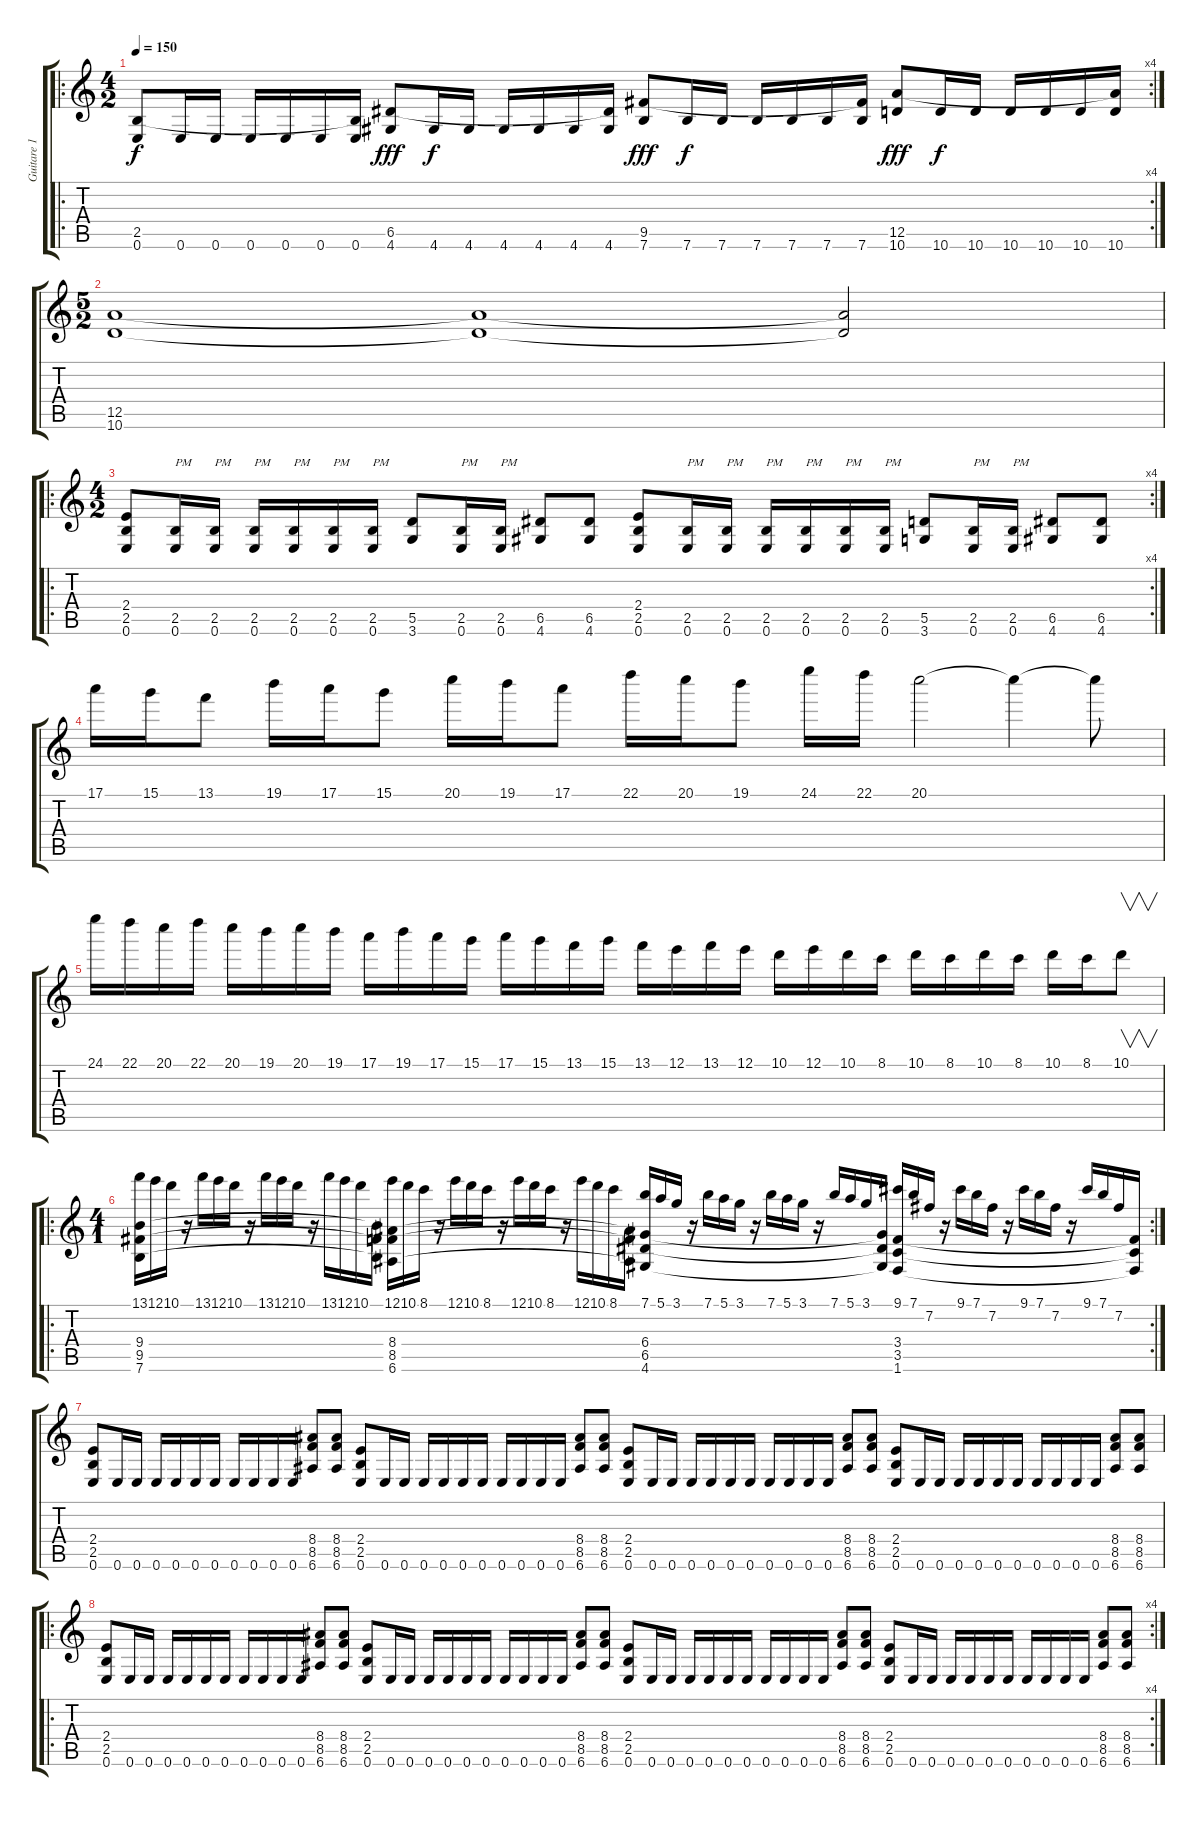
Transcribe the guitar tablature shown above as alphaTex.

\track ("Guitare 1" "Guitare 1") {instrument distortionguitar}
\staff {score tabs}
\tuning (E4 B3 G3 D3 A2 E2) {hide}
\ro
\rc 4
\ts (4 2)
\tempo 150
\clef g2
\ks c
(2.5 0.6).8{dy f} 0.6.16 0.6.16 0.6.16 0.6.16 0.6.16 (2.5{t} 0.6).16 (6.5 4.6).8{dy fff} 4.6.16{dy f} 4.6.16 4.6.16 4.6.16 4.6.16 (6.5{t} 4.6).16 (9.5 7.6).8{dy fff} 7.6.16{dy f} 7.6.16 7.6.16 7.6.16 7.6.16 (9.5{t} 7.6).16 (12.5 10.6).8{dy fff} 10.6.16{dy f} 10.6.16 10.6.16 10.6.16 10.6.16 (12.5{t} 10.6).16 |
\ts (5 2)
(12.5 10.6).1 (12.5{t} 10.6{t}).1 (12.5{t} 10.6{t}).2 |
\ro
\rc 4
\ts (4 2)
(2.4 2.5 0.6).8 (2.5 0.6).16{txt "PM" instrument electricguitarmuted} (2.5 0.6).16{txt "PM"} (2.5 0.6).16{txt "PM"} (2.5 0.6).16{txt "PM"} (2.5 0.6).16{txt "PM"} (2.5 0.6).16{txt "PM"} (5.5 3.6).8{instrument distortionguitar} (2.5 0.6).16{txt "PM" instrument electricguitarmuted} (2.5 0.6).16{txt "PM"} (6.5 4.6).8{instrument distortionguitar} (6.5 4.6).8 (2.4 2.5 0.6).8 (2.5 0.6).16{txt "PM" instrument electricguitarmuted} (2.5 0.6).16{txt "PM"} (2.5 0.6).16{txt "PM"} (2.5 0.6).16{txt "PM"} (2.5 0.6).16{txt "PM"} (2.5 0.6).16{txt "PM"} (5.5 3.6).8{instrument distortionguitar} (2.5 0.6).16{txt "PM" instrument electricguitarmuted} (2.5 0.6).16{txt "PM"} (6.5 4.6).8{instrument distortionguitar} (6.5 4.6).8 |
17.1.16 15.1.16 13.1.8 19.1.16 17.1.16 15.1.8 20.1.16 19.1.16 17.1.8 22.1.16 20.1.16 19.1.8 24.1.16 22.1.16 20.1.2 20.1{t}.4 20.1{t}.8 |
24.1.16 22.1.16 20.1.16 22.1.16 20.1.16 19.1.16 20.1.16 19.1.16 17.1.16 19.1.16 17.1.16 15.1.16 17.1.16 15.1.16 13.1.16 15.1.16 13.1.16 12.1.16 13.1.16 12.1.16 10.1.16 12.1.16 10.1.16 8.1.16 10.1.16 8.1.16 10.1.16 8.1.16 10.1.16 8.1.16 10.1.8{v} |
\ro
\rc 2
\ts (4 1)
(13.1 9.4 9.5 7.6).16 12.1.16 10.1.16 r.16 13.1.16 12.1.16 10.1.16 r.16 13.1.16 12.1.16 10.1.16 r.16 13.1.16 12.1.16 10.1.16 (9.4{t} 9.5{t} 7.6{t}).16 (12.1 8.4 8.5 6.6).16 10.1.16 8.1.16 r.16 12.1.16 10.1.16 8.1.16 r.16 12.1.16 10.1.16 8.1.16 r.16 12.1.16 10.1.16 8.1.16 (8.4{t} 8.5{t} 6.6{t}).16 (7.1 6.4 6.5 4.6).16 5.1.16 3.1.16 r.16 7.1.16 5.1.16 3.1.16 r.16 7.1.16 5.1.16 3.1.16 r.16 7.1.16 5.1.16 3.1.16 (6.4{t} 6.5{t} 4.6{t}).16 (9.1 3.4 3.5 1.6).16 7.1.16 7.2.16 r.16 9.1.16 7.1.16 7.2.16 r.16 9.1.16 7.1.16 7.2.16 r.16 9.1.16 7.1.16 7.2.16 (3.4{t} 3.5{t} 1.6{t}).16 |
(2.4 2.5 0.6).8 0.6.16 0.6.16 0.6.16 0.6.16 0.6.16 0.6.16 0.6.16 0.6.16 0.6.16 0.6.16 (8.4 8.5 6.6).8 (8.4 8.5 6.6).8 (2.4 2.5 0.6).8 0.6.16 0.6.16 0.6.16 0.6.16 0.6.16 0.6.16 0.6.16 0.6.16 0.6.16 0.6.16 (8.4 8.5 6.6).8 (8.4 8.5 6.6).8 (2.4 2.5 0.6).8 0.6.16 0.6.16 0.6.16 0.6.16 0.6.16 0.6.16 0.6.16 0.6.16 0.6.16 0.6.16 (8.4 8.5 6.6).8 (8.4 8.5 6.6).8 (2.4 2.5 0.6).8 0.6.16 0.6.16 0.6.16 0.6.16 0.6.16 0.6.16 0.6.16 0.6.16 0.6.16 0.6.16 (8.4 8.5 6.6).8 (8.4 8.5 6.6).8 |
\ro
\rc 4
(2.4 2.5 0.6).8 0.6.16 0.6.16 0.6.16 0.6.16 0.6.16 0.6.16 0.6.16 0.6.16 0.6.16 0.6.16 (8.4 8.5 6.6).8 (8.4 8.5 6.6).8 (2.4 2.5 0.6).8 0.6.16 0.6.16 0.6.16 0.6.16 0.6.16 0.6.16 0.6.16 0.6.16 0.6.16 0.6.16 (8.4 8.5 6.6).8 (8.4 8.5 6.6).8 (2.4 2.5 0.6).8 0.6.16 0.6.16 0.6.16 0.6.16 0.6.16 0.6.16 0.6.16 0.6.16 0.6.16 0.6.16 (8.4 8.5 6.6).8 (8.4 8.5 6.6).8 (2.4 2.5 0.6).8 0.6.16 0.6.16 0.6.16 0.6.16 0.6.16 0.6.16 0.6.16 0.6.16 0.6.16 0.6.16 (8.4 8.5 6.6).8 (8.4 8.5 6.6).8
